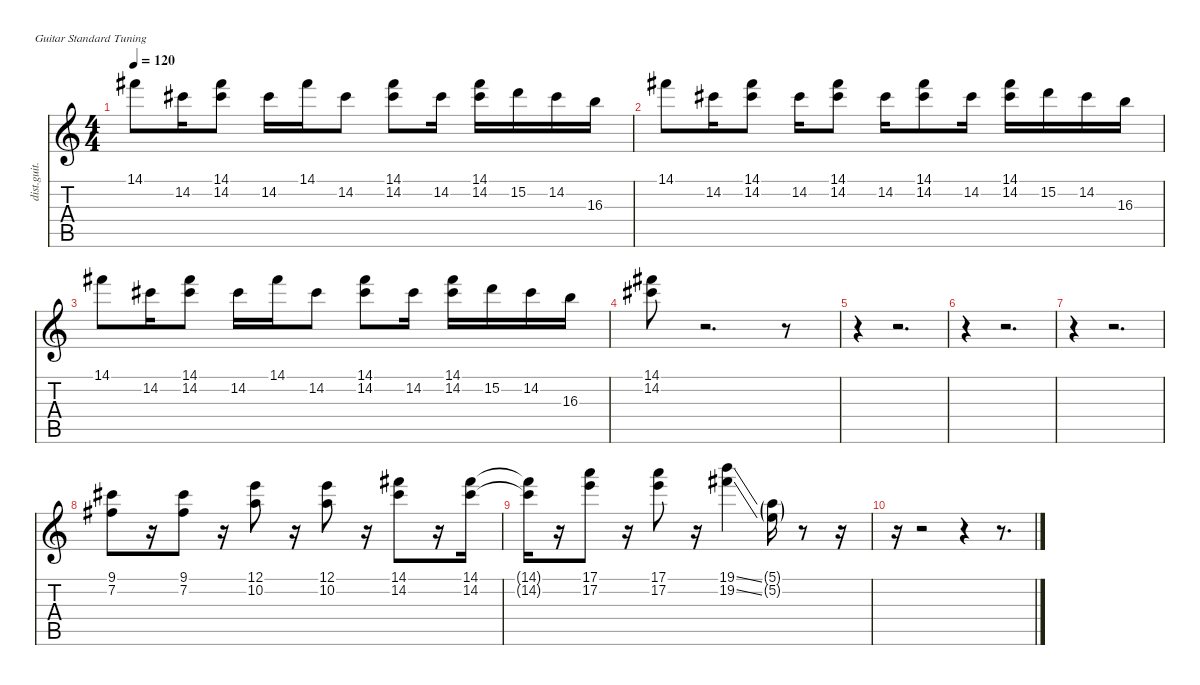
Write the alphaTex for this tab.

\defaultSystemsLayout 4
\hideDynamics
\bracketExtendMode nobrackets
\otherSystemsTrackNameOrientation horizontal
\track ("Lead Guitar" "dist.guit.") {instrument distortionguitar}
\staff {score tabs}
\tuning (E4 B3 G3 D3 A2 E2)
\ts (4 4)
\tempo 120
\clef g2
\ks c
14.1{acc #}.8{dy f beam Down} 14.2{acc #}.16{beam Down} (14.1{acc #} 14.2{acc #}).8{beam Down} 14.2{acc #}.16{beam Down} 14.1{acc #}.16{beam Down} 14.2{acc #}.8{beam Down} (14.1{acc #} 14.2{acc #}).8{beam Down} 14.2{acc #}.16{beam Down} (14.1{acc #} 14.2{acc #}).16{beam Down} 15.2.16{beam Down} 14.2{acc #}.16{beam Down} 16.3.16{beam Down} |
14.1{acc #}.8{beam Down} 14.2{acc #}.16{beam Down} (14.1{acc #} 14.2{acc #}).8{beam Down} 14.2{acc #}.16{beam Down} (14.1{acc #} 14.2{acc #}).8{beam Down} 14.2{acc #}.16{beam Down} (14.1{acc #} 14.2{acc #}).8{beam Down} 14.2{acc #}.16{beam Down} (14.1{acc #} 14.2{acc #}).16{beam Down} 15.2.16{beam Down} 14.2{acc #}.16{beam Down} 16.3.16{beam Down} |
14.1{acc #}.8{beam Down} 14.2{acc #}.16{beam Down} (14.1{acc #} 14.2{acc #}).8{beam Down} 14.2{acc #}.16{beam Down} 14.1{acc #}.16{beam Down} 14.2{acc #}.8{beam Down} (14.1{acc #} 14.2{acc #}).8{beam Down} 14.2{acc #}.16{beam Down} (14.1{acc #} 14.2{acc #}).16{beam Down} 15.2.16{beam Down} 14.2{acc #}.16{beam Down} 16.3.16{beam Down} |
(14.1{acc #} 14.2{acc #}).8{beam Down} r.2{d beam Down} r.8{beam Down} |
r.4{beam Down} r.2{d beam Down} |
r.4{beam Down} r.2{d beam Down} |
r.4{beam Down} r.2{d beam Down} |
(9.1{acc #} 7.2{acc #}).8{beam Down} r.16{beam Down} (9.1{acc #} 7.2{acc #}).8{beam Down} r.16{beam Down} (12.1 10.2).8{beam Down} r.16{beam Down} (12.1 10.2).8{beam Down} r.16{beam Down} (14.1{acc #} 14.2{acc #}).8{beam Down} r.16{beam Down} (14.1{acc #} 14.2{acc #}).16{beam Down} |
(14.1{t acc #} 14.2{t acc #}).16{beam Down} r.16{beam Down} (17.1 17.2).8{beam Down} r.16{beam Down} (17.1 17.2).8{beam Down} r.16{beam Down} (19.1{ss} 19.2{ss acc #}).4{beam Down} (5.1{g} 5.2{g}).16{dy p beam Down} r.8{beam Down} r.16{beam Down} |
r.16{beam Down} r.2{beam Down} r.4{beam Down} r.8{d beam Down}
